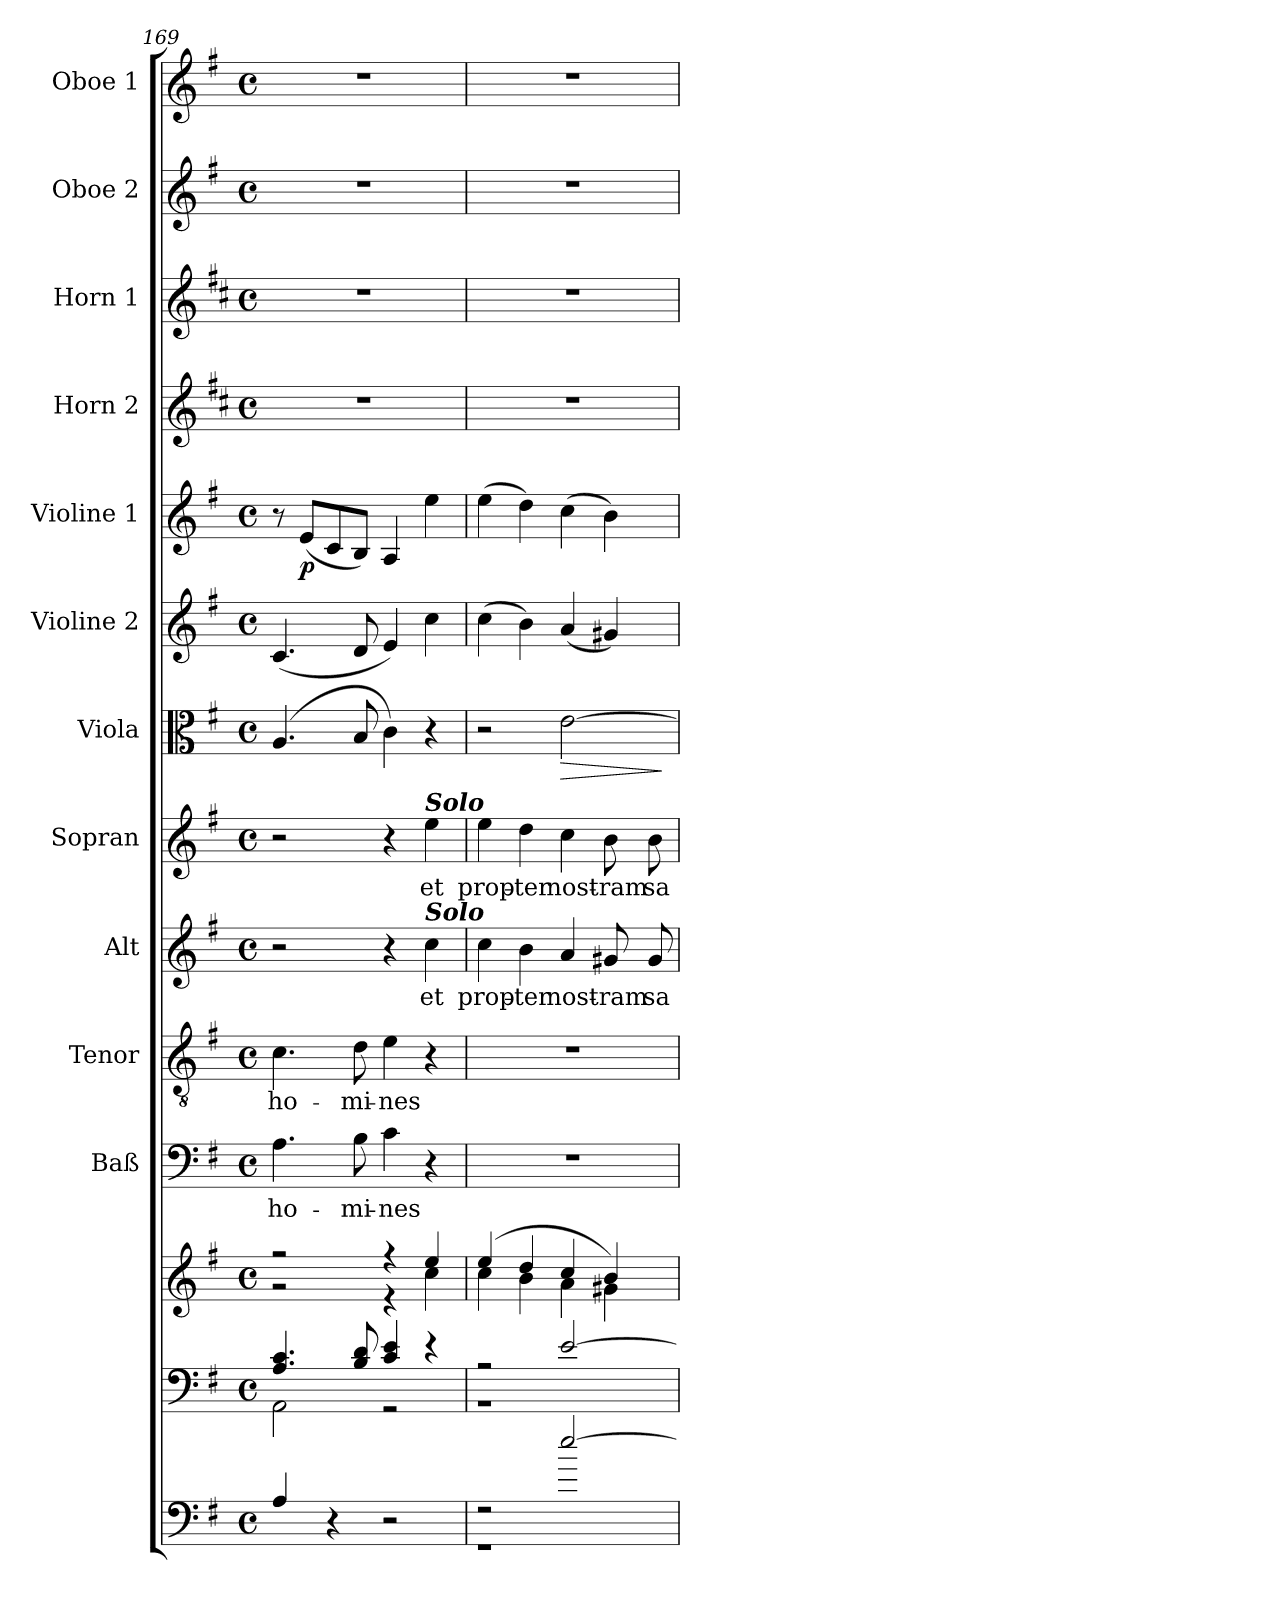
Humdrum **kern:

**kern	**kern	**kern	**kern	**text	**kern	**text	**kern	**text	**kern	**text	**kern	**dynam	**kern	**kern	**dynam	**kern	**kern	**kern	**kern
*part13	*part12	*part12	*part11	*part11	*part10	*part10	*part9	*part9	*part8	*part8	*part7	*part7	*part6	*part5	*part5	*part4	*part3	*part2	*part1
*staff14	*staff13	*staff12	*staff11	*staff11	*staff10	*staff10	*staff9	*staff9	*staff8	*staff8	*staff7	*staff7	*staff6	*staff5	*staff5	*staff4	*staff3	*staff2	*staff1
*	*	*	*I"Baß	*	*I"Tenor	*	*I"Alt	*	*I"Sopran	*	*I"Viola	*	*I"Violine 2	*I"Violine 1	*	*I"Horn 2	*I"Horn 1	*I"Oboe 2	*I"Oboe 1
*	*	*	*I'Baß	*	*I'Ten	*	*I'Alt	*	*I'Sop	*	*I'Vla.	*	*I'Vln. 2	*I'Vln. 1	*	*I'Hrn. 2	*I'Hrn. 1	*I'Ob. 2	*I'Ob. 1
!!LO:PB:g=z
*clefF4	*clefF4	*clefG2	*clefF4	*	*clefGv2	*	*clefG2	*	*clefG2	*	*clefC3	*	*clefG2	*clefG2	*	*clefG2	*clefG2	*clefG2	*clefG2
*ITrd7c12	*	*	*	*	*	*	*	*	*	*	*	*	*	*	*	*ITrd4c7	*ITrd4c7	*	*
*k[f#]	*k[f#]	*k[f#]	*k[f#]	*	*k[f#]	*	*k[f#]	*	*k[f#]	*	*k[f#]	*	*k[f#]	*k[f#]	*	*k[f#]	*k[f#]	*k[f#]	*k[f#]
*G:	*G:	*G:	*G:	*	*G:	*	*G:	*	*G:	*	*G:	*	*G:	*G:	*	*G:	*G:	*G:	*G:
*M4/4	*M4/4	*M4/4	*M4/4	*	*M4/4	*	*M4/4	*	*M4/4	*	*M4/4	*	*M4/4	*M4/4	*	*M4/4	*M4/4	*M4/4	*M4/4
*met(c)	*met(c)	*met(c)	*met(c)	*	*met(c)	*	*met(c)	*	*met(c)	*	*met(c)	*	*met(c)	*met(c)	*	*met(c)	*met(c)	*met(c)	*met(c)
=169	=169	=169	=169	=169	=169	=169	=169	=169	=169	=169	=169	=169	=169	=169	=169	=169	=169	=169	=169
*	*^	*^	*	*	*	*	*	*	*	*	*	*	*	*	*	*	*	*	*
!	!	!	!	!	!	!LO:LY:b	!	!LO:LY:b	!	!	!	!	!	!	!	!	!	!	!	!	!
4AA/	4.A/ 4.c/	2AA\	2r	2r	4.A\	ho-	4.c\	ho-	2r	.	2r	.	(<4.A/	.	(<4.c/	8r	.	1r	1r	1r	1r
!	!	!	!	!	!	!	!	!	!	!	!	!	!	!	!	!	!LO:DY:b	!	!	!	!
.	.	.	.	.	.	.	.	.	.	.	.	.	.	.	.	(<8e/L	p	.	.	.	.
4r	.	.	.	.	.	.	.	.	.	.	.	.	.	.	.	8c/	.	.	.	.	.
!	!	!	!	!	!	!LO:LY:b	!	!LO:LY:b	!	!	!	!	!	!	!	!	!	!	!	!	!
.	8B/ 8d/	.	.	.	8B\	-mi-	8d\	-mi-	.	.	.	.	8B/	.	8d/	8B/J)	.	.	.	.	.
!	!	!	!	!	!	!LO:LY:b	!	!LO:LY:b	!	!	!	!	!	!	!	!	!	!	!	!	!
2r	4c/ 4e/	2rGG	4r	4r	4c\	-nes	4e\	-nes	4r	.	4r	.	4c\)	.	4e/)	4A/	.	.	.	.	.
!	!	!	!	!	!	!	!	!	!	!	!LO:TX:a:Bi:t=Solo	!	!	!	!	!	!	!	!	!	!
!	!	!	!	!	!	!	!	!	!LO:TX:a:Bi:t=Solo	!	!	!	!	!	!	!	!	!	!	!	!
!	!	!	!	!	!	!	!	!	!	!LO:LY:b	!	!LO:LY:b	!	!	!	!	!	!	!	!	!
.	4r	.	4ee/	4cc\	4r	.	4r	.	4cc\	et	4ee\	et	4r	.	4cc\	4ee\	.	.	.	.	.
=170	=170	=170	=170	=170	=170	=170	=170	=170	=170	=170	=170	=170	=170	=170	=170	=170	=170	=170	=170	=170	=170
*^	*	*	*	*	*	*	*	*	*	*	*	*	*	*	*	*	*	*	*	*	*
!	!	!	!	!	!	!	!	!	!	!	!LO:LY:b	!	!LO:LY:b	!	!	!	!	!	!	!	!	!
2rF	1rGG	2rB	1r	(4ee/	4cc\	1r	.	1r	.	4cc\	prop-	4ee\	prop-	2r	.	(>4cc\	(>4ee\	.	1r	1r	1r	1r
!	!	!	!	!	!	!	!	!	!	!	!LO:LY:b	!	!LO:LY:b	!	!	!	!	!	!	!	!	!
.	.	.	.	4dd/	4b\	.	.	.	.	4b\	-ter	4dd\	-ter	.	.	4b\)	4dd\)	.	.	.	.	.
!	!	!	!	!	!	!	!	!	!	!	!LO:LY:b	!	!LO:LY:b	!	!LO:HP:b	!	!	!	!	!	!	!
[>2e/	.	[>2e/	.	4cc/	4a\	.	.	.	.	4a/	nost-	4cc\	nost-	[2e\	>	(<4a/	(>4cc\	.	.	.	.	.
!	!	!	!	!	!	!	!	!	!	!	!LO:LY:b	!	!LO:LY:b	!	!	!	!	!	!	!	!	!
.	.	.	.	4b/)	4g#X\	.	.	.	.	8g#X/	-ram	8b\	-ram	.	.	4g#X/)	4b\)	.	.	.	.	.
!	!	!	!	!	!	!	!	!	!	!	!LO:LY:b	!	!LO:LY:b	!	!	!	!	!	!	!	!	!
.	.	.	.	.	.	.	.	.	.	8g#/	sa-	8b\	sa-	.	.	.	.	.	.	.	.	.
*v	*v	*	*	*	*	*	*	*	*	*	*	*	*	*	*	*	*	*	*	*	*	*
*	*v	*v	*	*	*	*	*	*	*	*	*	*	*	*	*	*	*	*	*	*	*
*	*	*v	*v	*	*	*	*	*	*	*	*	*	*	*	*	*	*	*	*	*
.	.	.	.	.	.	.	.	.	.	.	.	]	.	.	.	.	.	.	.
=	=	=	=	=	=	=	=	=	=	=	=	=	=	=	=	=	=	=	=
*-	*-	*-	*-	*-	*-	*-	*-	*-	*-	*-	*-	*-	*-	*-	*-	*-	*-	*-	*-
